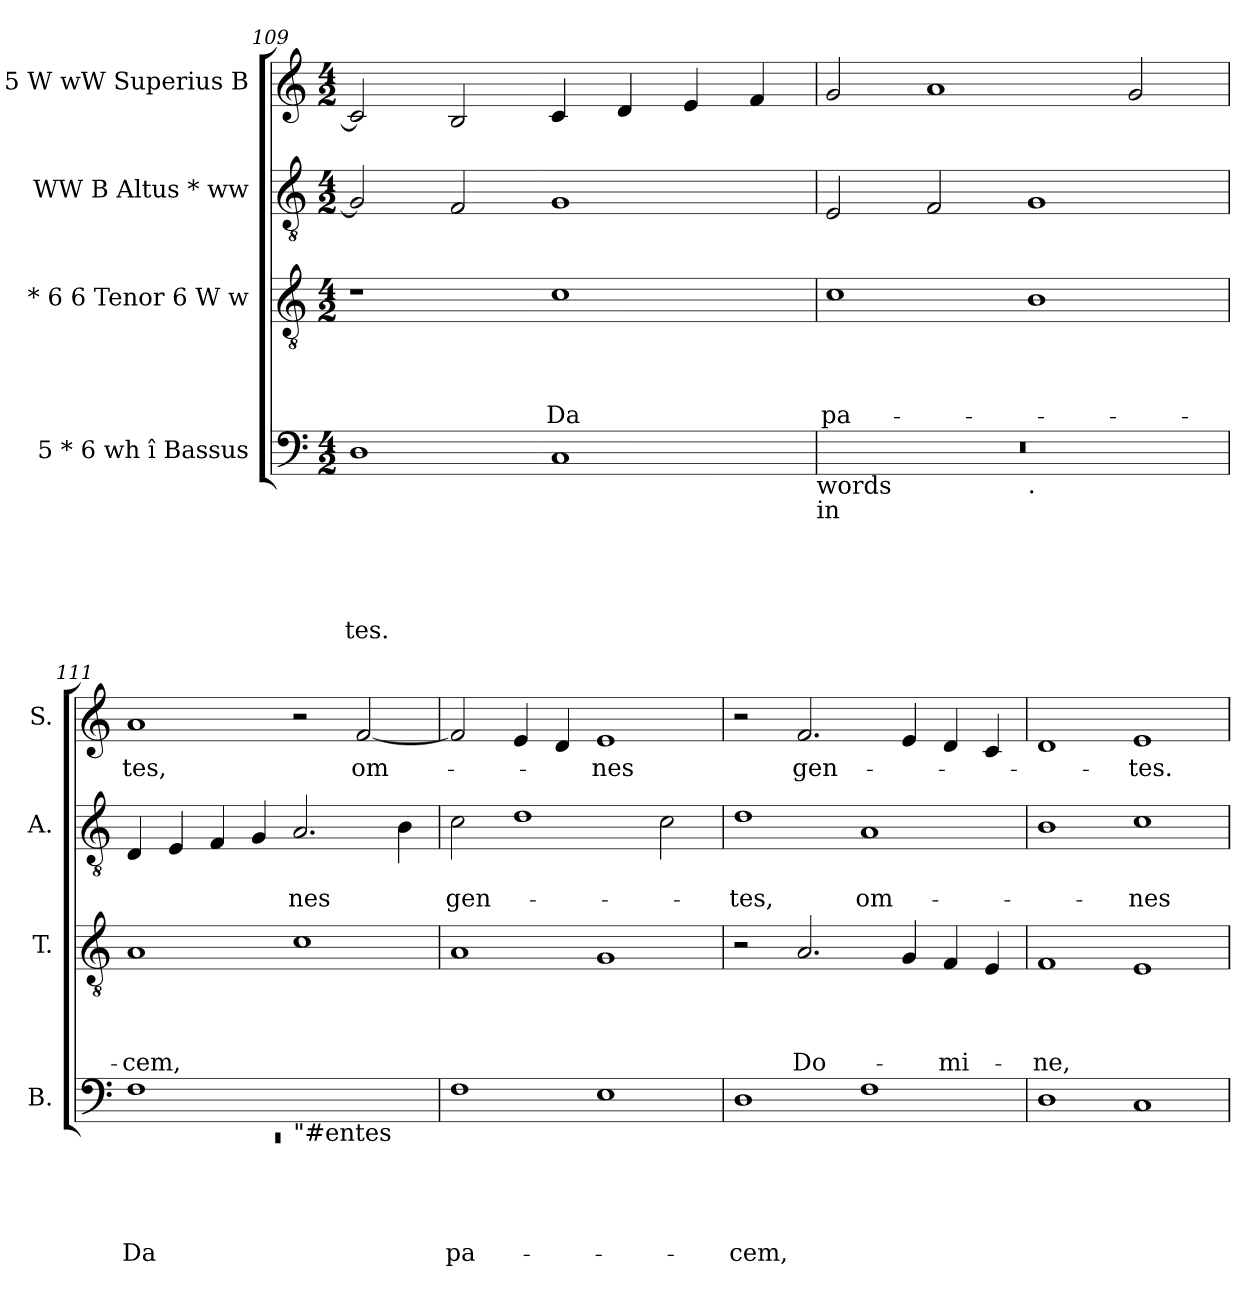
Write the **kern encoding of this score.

**kern	**text	**text	**text	**text	**text	**kern	**text	**text	**text	**text	**kern	**text	**text	**kern	**text
*part4	*part4	*part4	*part4	*part4	*part4	*part3	*part3	*part3	*part3	*part3	*part2	*part2	*part2	*part1	*part1
*staff4	*staff4	*staff4	*staff4	*staff4	*staff4	*staff3	*staff3	*staff3	*staff3	*staff3	*staff2	*staff2	*staff2	*staff1	*staff1
*I"5 * 6 wh î Bassus	*	*	*	*	*	*I"* 6 6 Tenor 6 W w	*	*	*	*	*I"WW B Altus * ww	*	*	*I"* 5 W wW Superius B	*
*I'B.	*	*	*	*	*	*I'T.	*	*	*	*	*I'A.	*	*	*I'S.	*
*clefF4	*	*	*	*	*	*clefGv2	*	*	*	*	*clefGv2	*	*	*clefG2	*
*k[]	*	*	*	*	*	*k[]	*	*	*	*	*k[]	*	*	*k[]	*
*C:	*	*	*	*	*	*C:	*	*	*	*	*C:	*	*	*C:	*
*M4/2	*	*	*	*	*	*M4/2	*	*	*	*	*M4/2	*	*	*M4/2	*
=109	=109	=109	=109	=109	=109	=109	=109	=109	=109	=109	=109	=109	=109	=109	=109
!	!	!	!	!	!LO:LY:b	!	!	!	!	!	!	!	!	!	!
1D	.	.	.	.	-tes.	1r	.	.	.	.	2G/]	.	.	2c/]	.
.	.	.	.	.	.	.	.	.	.	.	2F/	.	.	2B/	.
!	!	!	!	!	!	!	!	!	!	!LO:LY:b	!	!	!	!	!
1C	.	.	.	.	.	1c	.	.	.	Da	1G	.	.	4c/	.
.	.	.	.	.	.	.	.	.	.	.	.	.	.	4d/	.
.	.	.	.	.	.	.	.	.	.	.	.	.	.	4e/	.
.	.	.	.	.	.	.	.	.	.	.	.	.	.	4f/	.
!LO:TX:b:t=words	!	!	!	!	!	!	!	!	!	!	!	!	!	!	!
!LO:TX:b:t=in	!	!	!	!	!	!	!	!	!	!	!	!	!	!	!
=110	=110	=110	=110	=110	=110	=110	=110	=110	=110	=110	=110	=110	=110	=110	=110
!	!	!	!	!	!	!	!	!	!	!LO:LY:b	!	!	!	!	!
*^	*	*	*	*	*	*	*	*	*	*	*	*	*	*	*
0r	1ryy	.	.	.	.	.	1c	.	.	.	pa-	2E/	.	.	2g/	.
.	.	.	.	.	.	.	.	.	.	.	.	2F/	.	.	1a	.
!	!LO:TX:b:t=.	!	!	!	!	!	!	!	!	!	!	!	!	!	!	!
.	1ryy	.	.	.	.	.	1B	.	.	.	.	1G	.	.	.	.
.	.	.	.	.	.	.	.	.	.	.	.	.	.	.	2g/	.
=111	=111	=111	=111	=111	=111	=111	=111	=111	=111	=111	=111	=111	=111	=111	=111	=111
!	!LO:N:vis=1	!	!	!	!	!LO:LY:b	!	!	!	!	!LO:LY:b	!	!	!	!	!LO:LY:b
*	*^	*	*	*	*	*	*	*	*	*	*	*	*	*	*	*
0ryy	0rEE	1F	.	.	.	.	Da	1A	.	.	.	-cem,	4D/	.	.	1a	-tes,
.	.	.	.	.	.	.	.	.	.	.	.	.	4E/	.	.	.	.
.	.	.	.	.	.	.	.	.	.	.	.	.	4F/	.	.	.	.
.	.	.	.	.	.	.	.	.	.	.	.	.	4G/	.	.	.	.
!	!	!LO:TX:b:t="#entes	!	!	!	!	!	!	!	!	!	!	!	!	!	!	!
!	!	!	!	!	!	!	!	!	!	!	!	!	!	!	!LO:LY:b	!	!
.	.	1ryy	.	.	.	.	.	1c	.	.	.	.	2.A/	.	-nes	2r	.
!	!	!	!	!	!	!	!	!	!	!	!	!	!	!	!	!	!LO:LY:b
.	.	.	.	.	.	.	.	.	.	.	.	.	.	.	.	[<2f/	om-
.	.	.	.	.	.	.	.	.	.	.	.	.	4B\	.	.	.	.
*v	*v	*v	*	*	*	*	*	*	*	*	*	*	*	*	*	*	*
=112	=112	=112	=112	=112	=112	=112	=112	=112	=112	=112	=112	=112	=112	=112	=112
!	!	!	!	!	!LO:LY:b	!	!	!	!	!	!	!	!LO:LY:b	!	!
1F	.	.	.	.	pa-	1A	.	.	.	.	2c\	.	gen-	2f/]	.
.	.	.	.	.	.	.	.	.	.	.	1d	.	.	4e/	.
.	.	.	.	.	.	.	.	.	.	.	.	.	.	4d/	.
!	!	!	!	!	!	!	!	!	!	!	!	!	!	!	!LO:LY:b
1E	.	.	.	.	.	1G	.	.	.	.	.	.	.	1e	-nes
.	.	.	.	.	.	.	.	.	.	.	2c\	.	.	.	.
!!LO:PB:g=z
=113	=113	=113	=113	=113	=113	=113	=113	=113	=113	=113	=113	=113	=113	=113	=113
!	!	!	!	!	!LO:LY:b	!	!	!	!	!	!	!	!LO:LY:b	!	!
1D	.	.	.	.	-cem,	2r	.	.	.	.	1d	.	-tes,	2r	.
!	!	!	!	!	!	!	!	!	!	!LO:LY:b	!	!	!	!	!LO:LY:b
.	.	.	.	.	.	2.A/	.	.	.	Do-	.	.	.	2.f/	gen-
!	!	!	!	!	!	!	!	!	!	!	!	!	!LO:LY:b	!	!
1F	.	.	.	.	.	.	.	.	.	.	1A	.	om-	.	.
.	.	.	.	.	.	4G/	.	.	.	.	.	.	.	4e/	.
!	!	!	!	!	!	!	!	!	!	!LO:LY:b	!	!	!	!	!
.	.	.	.	.	.	4F/	.	.	.	-mi-	.	.	.	4d/	.
.	.	.	.	.	.	4E/	.	.	.	.	.	.	.	4c/	.
=114	=114	=114	=114	=114	=114	=114	=114	=114	=114	=114	=114	=114	=114	=114	=114
!	!	!	!	!	!	!	!	!	!	!LO:LY:b	!	!	!	!	!
1D	.	.	.	.	.	1F	.	.	.	-ne,	1B	.	.	1d	.
!	!	!	!	!	!	!	!	!	!	!	!	!	!LO:LY:b	!	!LO:LY:b
1C	.	.	.	.	.	1E	.	.	.	.	1c	.	-nes	1e	-tes.
=	=	=	=	=	=	=	=	=	=	=	=	=	=	=	=
*-	*-	*-	*-	*-	*-	*-	*-	*-	*-	*-	*-	*-	*-	*-	*-
